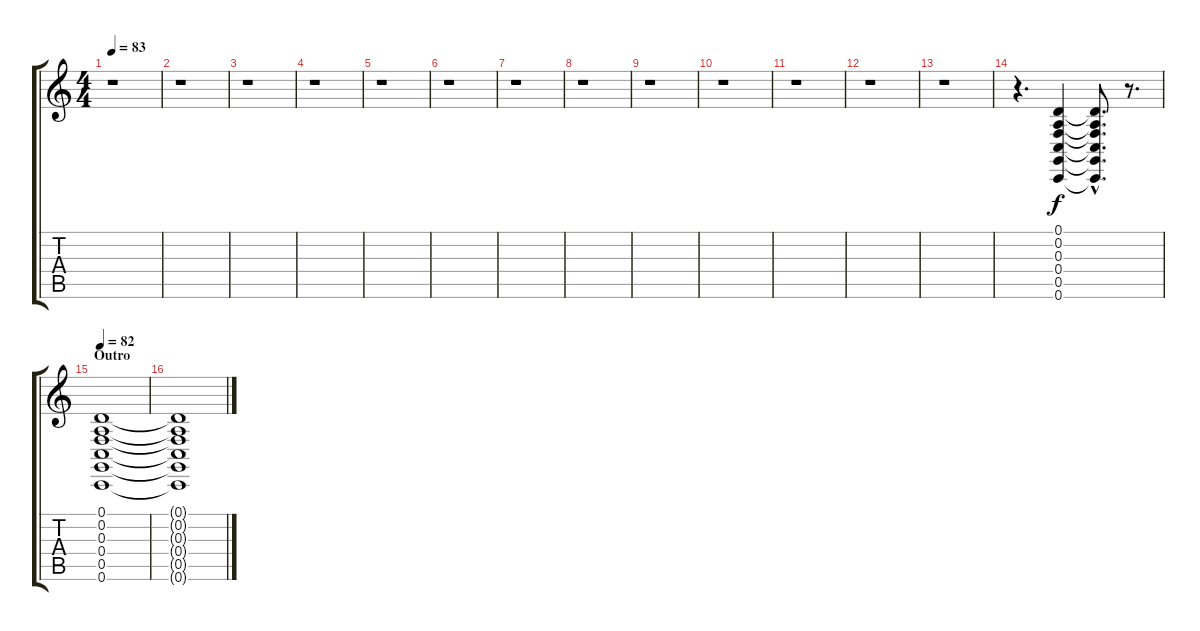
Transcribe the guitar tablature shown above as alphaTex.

\track "" {instrument applause}
\staff {score tabs}
\tuning (D4 A3 F3 C3 G2 C2) {hide}
\ts (4 4)
\tempo 83
\clef g2
\ks c
r.1{dy f} |
r.1 |
r.1 |
r.1 |
r.1 |
r.1 |
r.1 |
r.1 |
r.1 |
r.1 |
r.1 |
r.1 |
r.1 |
r.4{d} (0.1 0.2 0.3 0.4 0.5 0.6).4{volume 16 instrument reversecymbal} (0.1{hac t} 0.2{hac t} 0.3{hac t} 0.4{hac t} 0.5{hac t} 0.6{hac t}).8{d} r.8{d} |
\section ("" "Outro")
\tempo 82
(0.1 0.2 0.3 0.4 0.5 0.6).1{volume 7 instrument applause} |
(0.1{t} 0.2{t} 0.3{t} 0.4{t} 0.5{t} 0.6{t}).1
